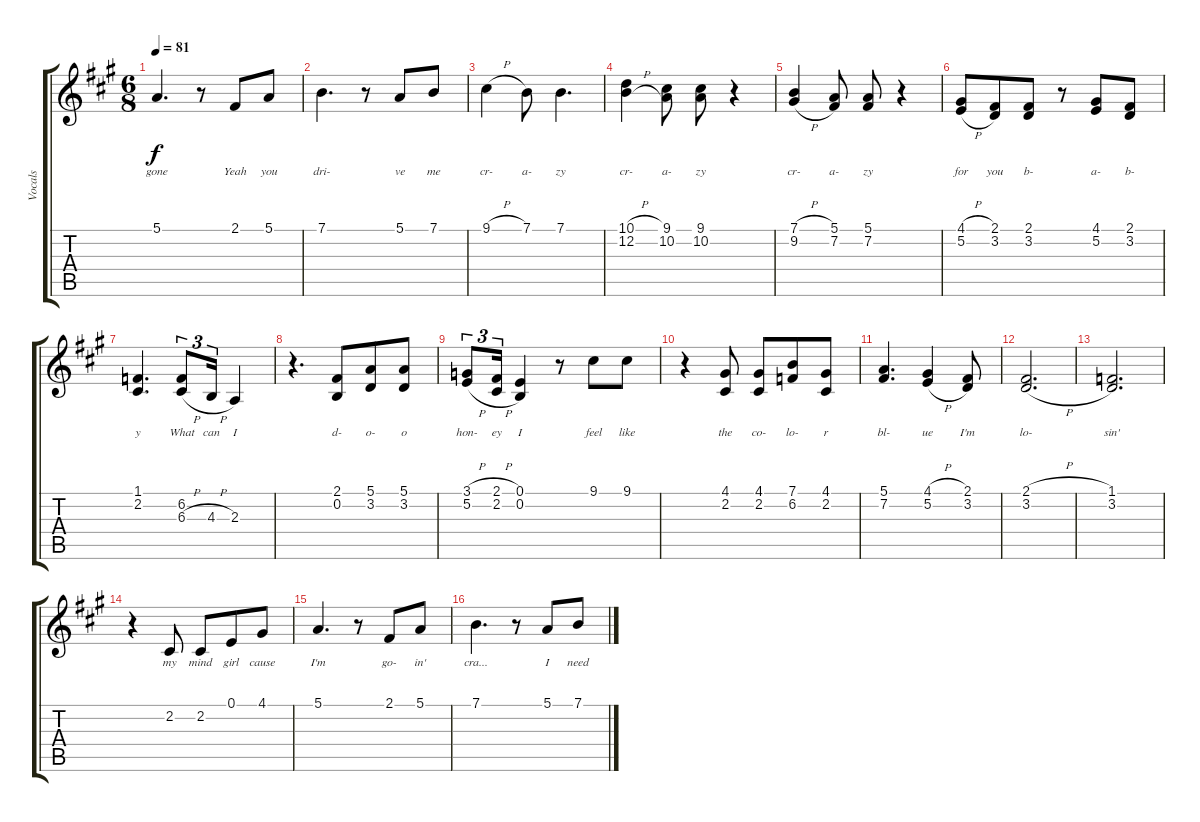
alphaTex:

\track ("Vocals" "Vocals") {instrument altosax}
\staff {score tabs}
\tuning (E4 B3 G3 D3 A2 E2) {hide}
\ts (6 8)
\tempo 81
\clef g2
\ks a
5.1.4{d lyrics (0 "gone") lyrics (1 "") lyrics (2 "") lyrics (3 "") lyrics (4 "") dy f} r.8 2.1.8{lyrics (0 "Yeah") lyrics (1 "") lyrics (2 "") lyrics (3 "") lyrics (4 "")} 5.1.8{lyrics (0 "you") lyrics (1 "") lyrics (2 "") lyrics (3 "") lyrics (4 "")} |
7.1.4{d lyrics (0 "dri-") lyrics (1 "") lyrics (2 "") lyrics (3 "") lyrics (4 "")} r.8 5.1.8{lyrics (0 "ve") lyrics (1 "") lyrics (2 "") lyrics (3 "") lyrics (4 "")} 7.1.8{lyrics (0 "me") lyrics (1 "") lyrics (2 "") lyrics (3 "") lyrics (4 "")} |
9.1{h}.4{lyrics (0 "cr-") lyrics (1 "") lyrics (2 "") lyrics (3 "") lyrics (4 "")} 7.1.8{lyrics (0 "a-") lyrics (1 "") lyrics (2 "") lyrics (3 "") lyrics (4 "")} 7.1.4{d lyrics (0 "zy") lyrics (1 "") lyrics (2 "") lyrics (3 "") lyrics (4 "")} |
(10.1{h} 12.2{h}).4{lyrics (0 "cr-") lyrics (1 "") lyrics (2 "") lyrics (3 "") lyrics (4 "")} (9.1 10.2).8{lyrics (0 "a-") lyrics (1 "") lyrics (2 "") lyrics (3 "") lyrics (4 "")} (9.1 10.2).8{lyrics (0 "zy") lyrics (1 "") lyrics (2 "") lyrics (3 "") lyrics (4 "")} r.4 |
(7.1{h} 9.2{h}).4{lyrics (0 "cr-") lyrics (1 "") lyrics (2 "") lyrics (3 "") lyrics (4 "")} (5.1 7.2).8{lyrics (0 "a-") lyrics (1 "") lyrics (2 "") lyrics (3 "") lyrics (4 "")} (5.1 7.2).8{lyrics (0 "zy") lyrics (1 "") lyrics (2 "") lyrics (3 "") lyrics (4 "")} r.4 |
(4.1{h} 5.2{h}).8{lyrics (0 "for") lyrics (1 "") lyrics (2 "") lyrics (3 "") lyrics (4 "")} (2.1 3.2).8{lyrics (0 "you") lyrics (1 "") lyrics (2 "") lyrics (3 "") lyrics (4 "")} (2.1 3.2).8{lyrics (0 "b-") lyrics (1 "") lyrics (2 "") lyrics (3 "") lyrics (4 "")} r.8 (4.1 5.2).8{lyrics (0 "a-") lyrics (1 "") lyrics (2 "") lyrics (3 "") lyrics (4 "")} (2.1 3.2).8{lyrics (0 "b-") lyrics (1 "") lyrics (2 "") lyrics (3 "") lyrics (4 "")} |
(1.1 2.2).4{d lyrics (0 "y") lyrics (1 "") lyrics (2 "") lyrics (3 "") lyrics (4 "")} (6.2 6.3{h}).8{tu (3 2) lyrics (0 "What") lyrics (1 "") lyrics (2 "") lyrics (3 "") lyrics (4 "")} 4.3{h}.16{tu (3 2) lyrics (0 "can") lyrics (1 "") lyrics (2 "") lyrics (3 "") lyrics (4 "")} 2.3.4{lyrics (0 "I") lyrics (1 "") lyrics (2 "") lyrics (3 "") lyrics (4 "")} |
r.4{d} (2.1 0.2).8{lyrics (0 "d-") lyrics (1 "") lyrics (2 "") lyrics (3 "") lyrics (4 "")} (5.1 3.2).8{lyrics (0 "o-") lyrics (1 "") lyrics (2 "") lyrics (3 "") lyrics (4 "")} (5.1 3.2).8{lyrics (0 "o") lyrics (1 "") lyrics (2 "") lyrics (3 "") lyrics (4 "")} |
(3.1{h} 5.2{h}).8{tu (3 2) lyrics (0 "hon-") lyrics (1 "") lyrics (2 "") lyrics (3 "") lyrics (4 "")} (2.1{h} 2.2{h}).16{tu (3 2) lyrics (0 "ey") lyrics (1 "") lyrics (2 "") lyrics (3 "") lyrics (4 "")} (0.1 0.2).4{lyrics (0 "I") lyrics (1 "") lyrics (2 "") lyrics (3 "") lyrics (4 "")} r.8 9.1.8{lyrics (0 "feel") lyrics (1 "") lyrics (2 "") lyrics (3 "") lyrics (4 "")} 9.1.8{lyrics (0 "like") lyrics (1 "") lyrics (2 "") lyrics (3 "") lyrics (4 "")} |
r.4 (4.1 2.2).8{lyrics (0 "the") lyrics (1 "") lyrics (2 "") lyrics (3 "") lyrics (4 "")} (4.1 2.2).8{lyrics (0 "co-") lyrics (1 "") lyrics (2 "") lyrics (3 "") lyrics (4 "")} (7.1 6.2).8{lyrics (0 "lo-") lyrics (1 "") lyrics (2 "") lyrics (3 "") lyrics (4 "")} (4.1 2.2).8{lyrics (0 "r") lyrics (1 "") lyrics (2 "") lyrics (3 "") lyrics (4 "")} |
(5.1 7.2).4{d lyrics (0 "bl-") lyrics (1 "") lyrics (2 "") lyrics (3 "") lyrics (4 "")} (4.1{h} 5.2{h}).4{lyrics (0 "ue") lyrics (1 "") lyrics (2 "") lyrics (3 "") lyrics (4 "")} (2.1 3.2).8{lyrics (0 "I'm") lyrics (1 "") lyrics (2 "") lyrics (3 "") lyrics (4 "")} |
(2.1{h} 3.2{h}).2{d lyrics (0 "lo-") lyrics (1 "") lyrics (2 "") lyrics (3 "") lyrics (4 "")} |
(1.1 3.2).2{d lyrics (0 "sin'") lyrics (1 "") lyrics (2 "") lyrics (3 "") lyrics (4 "")} |
r.4 2.2.8{lyrics (0 "my") lyrics (1 "") lyrics (2 "") lyrics (3 "") lyrics (4 "")} 2.2.8{lyrics (0 "mind") lyrics (1 "") lyrics (2 "") lyrics (3 "") lyrics (4 "")} 0.1.8{lyrics (0 "girl") lyrics (1 "") lyrics (2 "") lyrics (3 "") lyrics (4 "")} 4.1.8{lyrics (0 "cause") lyrics (1 "") lyrics (2 "") lyrics (3 "") lyrics (4 "")} |
5.1.4{d lyrics (0 "I'm") lyrics (1 "") lyrics (2 "") lyrics (3 "") lyrics (4 "")} r.8 2.1.8{lyrics (0 "go-") lyrics (1 "") lyrics (2 "") lyrics (3 "") lyrics (4 "")} 5.1.8{lyrics (0 "in'") lyrics (1 "") lyrics (2 "") lyrics (3 "") lyrics (4 "")} |
7.1.4{d lyrics (0 "cra...") lyrics (1 "") lyrics (2 "") lyrics (3 "") lyrics (4 "")} r.8 5.1.8{lyrics (0 "I") lyrics (1 "") lyrics (2 "") lyrics (3 "") lyrics (4 "")} 7.1.8{lyrics (0 "need") lyrics (1 "") lyrics (2 "") lyrics (3 "") lyrics (4 "")}
